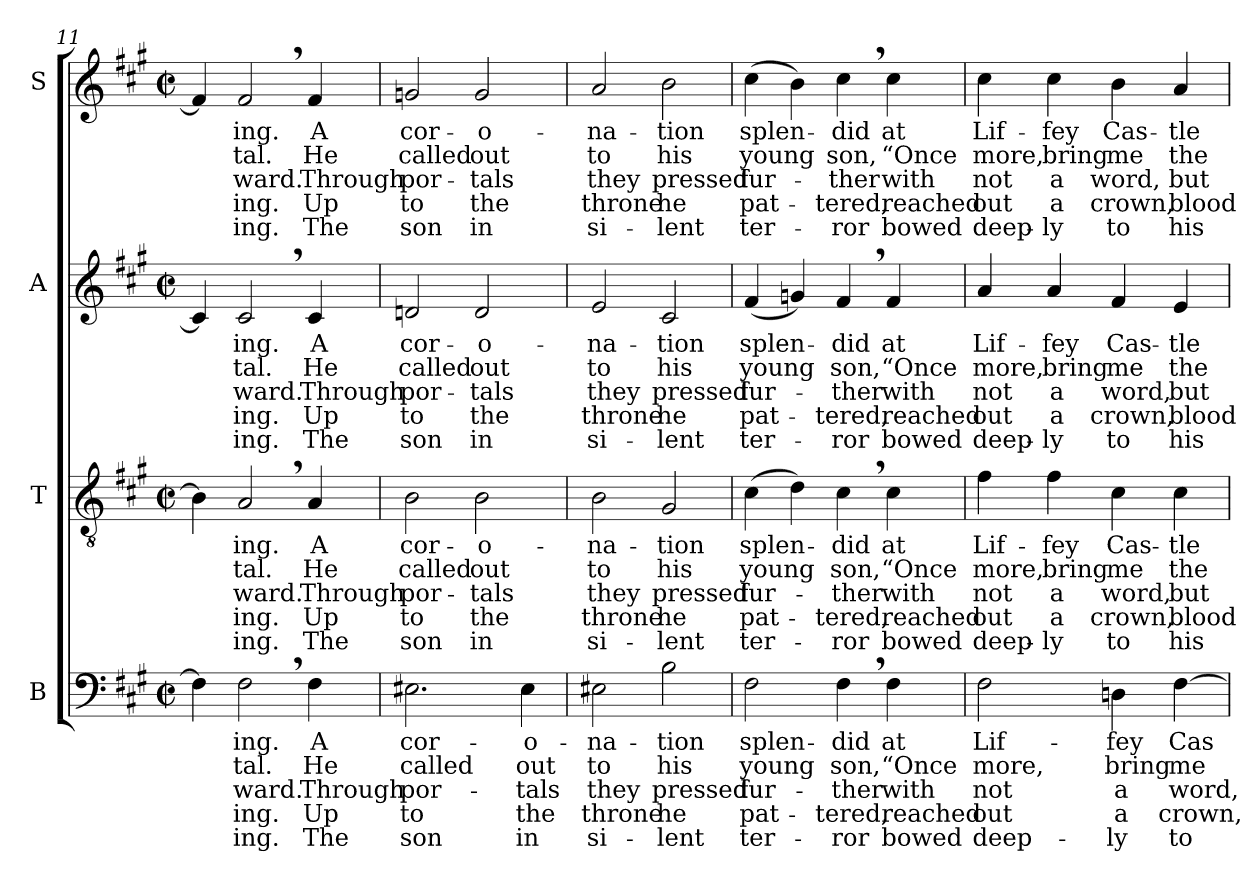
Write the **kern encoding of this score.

**kern	**text	**text	**text	**text	**text	**kern	**text	**text	**text	**text	**text	**kern	**text	**text	**text	**text	**text	**kern	**text	**text	**text	**text	**text
*part4	*part4	*part4	*part4	*part4	*part4	*part3	*part3	*part3	*part3	*part3	*part3	*part2	*part2	*part2	*part2	*part2	*part2	*part1	*part1	*part1	*part1	*part1	*part1
*staff4	*staff4	*staff4	*staff4	*staff4	*staff4	*staff3	*staff3	*staff3	*staff3	*staff3	*staff3	*staff2	*staff2	*staff2	*staff2	*staff2	*staff2	*staff1	*staff1	*staff1	*staff1	*staff1	*staff1
*I"B	*	*	*	*	*	*I"T	*	*	*	*	*	*I"A	*	*	*	*	*	*I"S	*	*	*	*	*
*clefF4	*	*	*	*	*	*clefGv2	*	*	*	*	*	*clefG2	*	*	*	*	*	*clefG2	*	*	*	*	*
*k[f#c#g#]	*	*	*	*	*	*k[f#c#g#]	*	*	*	*	*	*k[f#c#g#]	*	*	*	*	*	*k[f#c#g#]	*	*	*	*	*
*f#:	*	*	*	*	*	*f#:	*	*	*	*	*	*f#:	*	*	*	*	*	*f#:	*	*	*	*	*
*M2/2	*	*	*	*	*	*M2/2	*	*	*	*	*	*M2/2	*	*	*	*	*	*M2/2	*	*	*	*	*
*met(c|)	*	*	*	*	*	*met(c|)	*	*	*	*	*	*met(c|)	*	*	*	*	*	*met(c|)	*	*	*	*	*
=11	=11	=11	=11	=11	=11	=11	=11	=11	=11	=11	=11	=11	=11	=11	=11	=11	=11	=11	=11	=11	=11	=11	=11
4F#\]	.	.	.	.	.	4B\]	.	.	.	.	.	4c#/]	.	.	.	.	.	4f#/]	.	.	.	.	.
!	!LO:LY:b	!LO:LY:b	!LO:LY:b	!LO:LY:b	!LO:LY:b	!	!	!	!	!	!	!	!	!	!	!	!	!	!	!	!	!	!
!	!	!	!	!	!	!	!LO:LY:b	!LO:LY:b	!LO:LY:b	!LO:LY:b	!LO:LY:b	!	!	!	!	!	!	!	!	!	!	!	!
!	!	!	!	!	!	!	!	!	!	!	!	!	!LO:LY:b	!LO:LY:b	!LO:LY:b	!LO:LY:b	!LO:LY:b	!	!	!	!	!	!
!	!	!	!	!	!	!	!	!	!	!	!	!	!	!	!	!	!	!	!LO:LY:b	!LO:LY:b	!LO:LY:b	!LO:LY:b	!LO:LY:b
2F#,>\	-ing.	-tal.	-ward.	-ing.	-ing.	2A,>/	-ing.	-tal.	-ward.	-ing.	-ing.	2c#,>/	-ing.	-tal.	-ward.	-ing.	-ing.	2f#,>/	-ing.	-tal.	-ward.	-ing.	-ing.
!	!LO:LY:b	!LO:LY:b	!LO:LY:b	!LO:LY:b	!LO:LY:b	!	!	!	!	!	!	!	!	!	!	!	!	!	!	!	!	!	!
!	!	!	!	!	!	!	!LO:LY:b	!LO:LY:b	!LO:LY:b	!LO:LY:b	!LO:LY:b	!	!	!	!	!	!	!	!	!	!	!	!
!	!	!	!	!	!	!	!	!	!	!	!	!	!LO:LY:b	!LO:LY:b	!LO:LY:b	!LO:LY:b	!LO:LY:b	!	!	!	!	!	!
!	!	!	!	!	!	!	!	!	!	!	!	!	!	!	!	!	!	!	!LO:LY:b	!LO:LY:b	!LO:LY:b	!LO:LY:b	!LO:LY:b
4F#\	A	He	Through	Up	The	4A/	A	He	Through	Up	The	4c#/	A	He	Through	Up	The	4f#/	A	He	Through	Up	The
=12	=12	=12	=12	=12	=12	=12	=12	=12	=12	=12	=12	=12	=12	=12	=12	=12	=12	=12	=12	=12	=12	=12	=12
!	!LO:LY:b	!LO:LY:b	!LO:LY:b	!LO:LY:b	!LO:LY:b	!	!	!	!	!	!	!	!	!	!	!	!	!	!	!	!	!	!
!	!	!	!	!	!	!	!LO:LY:b	!LO:LY:b	!LO:LY:b	!LO:LY:b	!LO:LY:b	!	!	!	!	!	!	!	!	!	!	!	!
!	!	!	!	!	!	!	!	!	!	!	!	!	!LO:LY:b	!LO:LY:b	!LO:LY:b	!LO:LY:b	!LO:LY:b	!	!	!	!	!	!
!	!	!	!	!	!	!	!	!	!	!	!	!	!	!	!	!	!	!	!LO:LY:b	!LO:LY:b	!LO:LY:b	!LO:LY:b	!LO:LY:b
2.E#X\	cor-	called	por-	to	son	2B\	cor-	called	por-	to	son	2dn/	cor-	called	por-	to	son	2gn/	cor-	called	por-	to	son
!	!	!	!	!	!	!	!LO:LY:b	!LO:LY:b	!LO:LY:b	!LO:LY:b	!LO:LY:b	!	!	!	!	!	!	!	!	!	!	!	!
!	!	!	!	!	!	!	!	!	!	!	!	!	!LO:LY:b	!LO:LY:b	!LO:LY:b	!LO:LY:b	!LO:LY:b	!	!	!	!	!	!
!	!	!	!	!	!	!	!	!	!	!	!	!	!	!	!	!	!	!	!LO:LY:b	!LO:LY:b	!LO:LY:b	!LO:LY:b	!LO:LY:b
.	.	.	.	.	.	2B\	-o-	out	-tals	the	in	2d/	-o-	out	-tals	the	in	2g/	-o-	out	-tals	the	in
!	!LO:LY:b	!LO:LY:b	!LO:LY:b	!LO:LY:b	!LO:LY:b	!	!	!	!	!	!	!	!	!	!	!	!	!	!	!	!	!	!
4E#\	-o-	out	-tals	the	in	.	.	.	.	.	.	.	.	.	.	.	.	.	.	.	.	.	.
=13	=13	=13	=13	=13	=13	=13	=13	=13	=13	=13	=13	=13	=13	=13	=13	=13	=13	=13	=13	=13	=13	=13	=13
!	!LO:LY:b	!LO:LY:b	!LO:LY:b	!LO:LY:b	!LO:LY:b	!	!	!	!	!	!	!	!	!	!	!	!	!	!	!	!	!	!
!	!	!	!	!	!	!	!LO:LY:b	!LO:LY:b	!LO:LY:b	!LO:LY:b	!LO:LY:b	!	!	!	!	!	!	!	!	!	!	!	!
!	!	!	!	!	!	!	!	!	!	!	!	!	!LO:LY:b	!LO:LY:b	!LO:LY:b	!LO:LY:b	!LO:LY:b	!	!	!	!	!	!
!	!	!	!	!	!	!	!	!	!	!	!	!	!	!	!	!	!	!	!LO:LY:b	!LO:LY:b	!LO:LY:b	!LO:LY:b	!LO:LY:b
2E#X\	-na-	to	they	throne	si-	2B\	-na-	to	they	throne	si-	2e/	-na-	to	they	throne	si-	2a/	-na-	to	they	throne	si-
!	!LO:LY:b	!LO:LY:b	!LO:LY:b	!LO:LY:b	!LO:LY:b	!	!	!	!	!	!	!	!	!	!	!	!	!	!	!	!	!	!
!	!	!	!	!	!	!	!LO:LY:b	!LO:LY:b	!LO:LY:b	!LO:LY:b	!LO:LY:b	!	!	!	!	!	!	!	!	!	!	!	!
!	!	!	!	!	!	!	!	!	!	!	!	!	!LO:LY:b	!LO:LY:b	!LO:LY:b	!LO:LY:b	!LO:LY:b	!	!	!	!	!	!
!	!	!	!	!	!	!	!	!	!	!	!	!	!	!	!	!	!	!	!LO:LY:b	!LO:LY:b	!LO:LY:b	!LO:LY:b	!LO:LY:b
2B\	-tion	his	pressed	he	-lent	2G#/	-tion	his	pressed	he	-lent	2c#/	-tion	his	pressed	he	-lent	2b\	-tion	his	pressed	he	-lent
=14	=14	=14	=14	=14	=14	=14	=14	=14	=14	=14	=14	=14	=14	=14	=14	=14	=14	=14	=14	=14	=14	=14	=14
!	!LO:LY:b	!LO:LY:b	!LO:LY:b	!LO:LY:b	!LO:LY:b	!	!	!	!	!	!	!	!	!	!	!	!	!	!	!	!	!	!
!	!	!	!	!	!	!	!LO:LY:b	!LO:LY:b	!LO:LY:b	!LO:LY:b	!LO:LY:b	!	!	!	!	!	!	!	!	!	!	!	!
!	!	!	!	!	!	!	!	!	!	!	!	!	!LO:LY:b	!LO:LY:b	!LO:LY:b	!LO:LY:b	!LO:LY:b	!	!	!	!	!	!
!	!	!	!	!	!	!	!	!	!	!	!	!	!	!	!	!	!	!	!LO:LY:b	!LO:LY:b	!LO:LY:b	!LO:LY:b	!LO:LY:b
2F#\	splen-	young	fur-	pat-	ter-	(>4c#\	splen-	young	fur-	pat-	ter-	(<4f#/	splen-	young	fur-	pat-	ter-	(>4cc#\	splen-	young	fur-	pat-	ter-
.	.	.	.	.	.	4d\)	.	.	.	.	.	4gn/)	.	.	.	.	.	4b\)	.	.	.	.	.
!	!LO:LY:b	!LO:LY:b	!LO:LY:b	!LO:LY:b	!LO:LY:b	!	!	!	!	!	!	!	!	!	!	!	!	!	!	!	!	!	!
!	!	!	!	!	!	!	!LO:LY:b	!LO:LY:b	!LO:LY:b	!LO:LY:b	!LO:LY:b	!	!	!	!	!	!	!	!	!	!	!	!
!	!	!	!	!	!	!	!	!	!	!	!	!	!LO:LY:b	!LO:LY:b	!LO:LY:b	!LO:LY:b	!LO:LY:b	!	!	!	!	!	!
!	!	!	!	!	!	!	!	!	!	!	!	!	!	!	!	!	!	!	!LO:LY:b	!LO:LY:b	!LO:LY:b	!LO:LY:b	!LO:LY:b
4F#,>\	-did	son,	-ther	-tered,	-ror	4c#,>\	-did	son,	-ther	-tered,	-ror	4f#,>/	-did	son,	-ther	-tered,	-ror	4cc#,>\	-did	son,	-ther	-tered,	-ror
!	!LO:LY:b	!LO:LY:b	!LO:LY:b	!LO:LY:b	!LO:LY:b	!	!	!	!	!	!	!	!	!	!	!	!	!	!	!	!	!	!
!	!	!	!	!	!	!	!LO:LY:b	!LO:LY:b	!LO:LY:b	!LO:LY:b	!LO:LY:b	!	!	!	!	!	!	!	!	!	!	!	!
!	!	!	!	!	!	!	!	!	!	!	!	!	!LO:LY:b	!LO:LY:b	!LO:LY:b	!LO:LY:b	!LO:LY:b	!	!	!	!	!	!
!	!	!	!	!	!	!	!	!	!	!	!	!	!	!	!	!	!	!	!LO:LY:b	!LO:LY:b	!LO:LY:b	!LO:LY:b	!LO:LY:b
4F#\	at	“Once	with	reached	bowed	4c#\	at	“Once	with	reached	bowed	4f#/	at	“Once	with	reached	bowed	4cc#\	at	“Once	with	reached	bowed
=15	=15	=15	=15	=15	=15	=15	=15	=15	=15	=15	=15	=15	=15	=15	=15	=15	=15	=15	=15	=15	=15	=15	=15
!	!LO:LY:b	!LO:LY:b	!LO:LY:b	!LO:LY:b	!LO:LY:b	!	!	!	!	!	!	!	!	!	!	!	!	!	!	!	!	!	!
!	!	!	!	!	!	!	!LO:LY:b	!LO:LY:b	!LO:LY:b	!LO:LY:b	!LO:LY:b	!	!	!	!	!	!	!	!	!	!	!	!
!	!	!	!	!	!	!	!	!	!	!	!	!	!LO:LY:b	!LO:LY:b	!LO:LY:b	!LO:LY:b	!LO:LY:b	!	!	!	!	!	!
!	!	!	!	!	!	!	!	!	!	!	!	!	!	!	!	!	!	!	!LO:LY:b	!LO:LY:b	!LO:LY:b	!LO:LY:b	!LO:LY:b
2F#\	Lif-	more,	not	out	deep-	4f#\	Lif-	more,	not	out	deep-	4a/	Lif-	more,	not	out	deep-	4cc#\	Lif-	more,	not	out	deep-
!	!	!	!	!	!	!	!LO:LY:b	!LO:LY:b	!LO:LY:b	!LO:LY:b	!LO:LY:b	!	!	!	!	!	!	!	!	!	!	!	!
!	!	!	!	!	!	!	!	!	!	!	!	!	!LO:LY:b	!LO:LY:b	!LO:LY:b	!LO:LY:b	!LO:LY:b	!	!	!	!	!	!
!	!	!	!	!	!	!	!	!	!	!	!	!	!	!	!	!	!	!	!LO:LY:b	!LO:LY:b	!LO:LY:b	!LO:LY:b	!LO:LY:b
.	.	.	.	.	.	4f#\	-fey	bring	a	a	-ly	4a/	-fey	bring	a	a	-ly	4cc#\	-fey	bring	a	a	-ly
!	!LO:LY:b	!LO:LY:b	!LO:LY:b	!LO:LY:b	!LO:LY:b	!	!	!	!	!	!	!	!	!	!	!	!	!	!	!	!	!	!
!	!	!	!	!	!	!	!LO:LY:b	!LO:LY:b	!LO:LY:b	!LO:LY:b	!LO:LY:b	!	!	!	!	!	!	!	!	!	!	!	!
!	!	!	!	!	!	!	!	!	!	!	!	!	!LO:LY:b	!LO:LY:b	!LO:LY:b	!LO:LY:b	!LO:LY:b	!	!	!	!	!	!
!	!	!	!	!	!	!	!	!	!	!	!	!	!	!	!	!	!	!	!LO:LY:b	!LO:LY:b	!LO:LY:b	!LO:LY:b	!LO:LY:b
4Dn\	-fey	bring	a	a	-ly	4c#\	Cas-	me	word,	crown,	to	4f#/	Cas-	me	word,	crown,	to	4b\	Cas-	me	word,	crown,	to
!	!LO:LY:b	!LO:LY:b	!LO:LY:b	!LO:LY:b	!LO:LY:b	!	!	!	!	!	!	!	!	!	!	!	!	!	!	!	!	!	!
!	!	!	!	!	!	!	!LO:LY:b	!LO:LY:b	!LO:LY:b	!LO:LY:b	!LO:LY:b	!	!	!	!	!	!	!	!	!	!	!	!
!	!	!	!	!	!	!	!	!	!	!	!	!	!LO:LY:b	!LO:LY:b	!LO:LY:b	!LO:LY:b	!LO:LY:b	!	!	!	!	!	!
!	!	!	!	!	!	!	!	!	!	!	!	!	!	!	!	!	!	!	!LO:LY:b	!LO:LY:b	!LO:LY:b	!LO:LY:b	!LO:LY:b
[4F#\	Cas-	me	word,	crown,	to	4c#\	-tle	the	but	blood-	his	4e/	-tle	the	but	blood-	his	4a/	-tle	the	but	blood-	his
=	=	=	=	=	=	=	=	=	=	=	=	=	=	=	=	=	=	=	=	=	=	=	=
*-	*-	*-	*-	*-	*-	*-	*-	*-	*-	*-	*-	*-	*-	*-	*-	*-	*-	*-	*-	*-	*-	*-	*-
